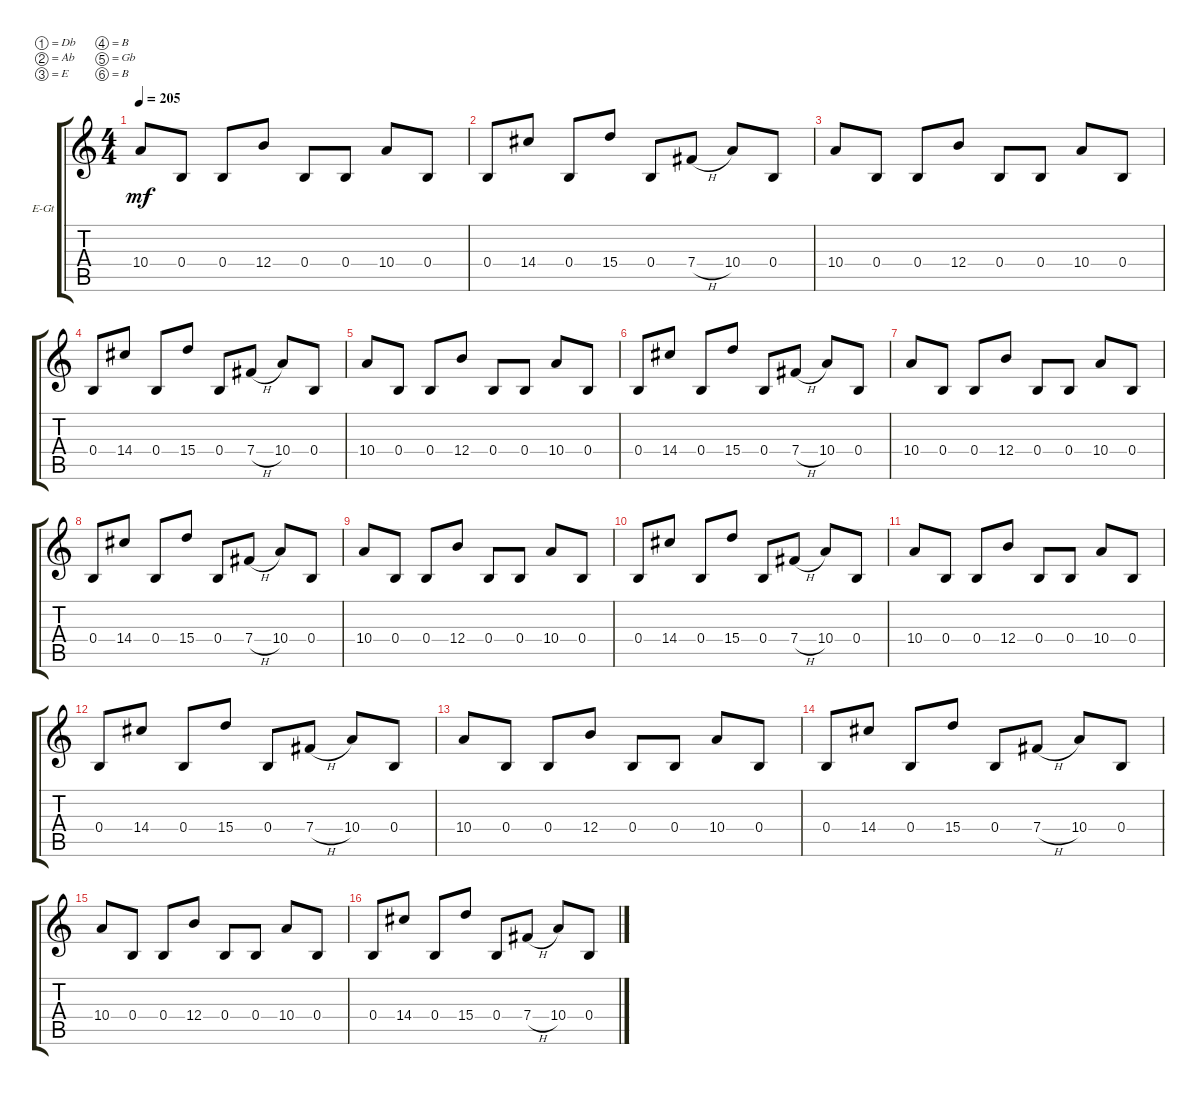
\defaultSystemsLayout 4
\bracketExtendMode groupsimilarinstruments
\firstSystemTrackNameOrientation horizontal
\otherSystemsTrackNameOrientation horizontal
\track ("Electric Guitar" "E-Gt") {instrument overdrivenguitar}
\staff {score tabs}
\tuning (Db4 Ab3 E3 B2 Gb2 B1)
\ts (4 4)
\tempo 205
\clef g2
\scale
0.333333
\ks c
10.4.8{dy mf} 0.4.8 0.4.8 12.4.8 0.4.8 0.4.8 10.4.8 0.4.8 |
\scale
0.333333 0.4.8 14.4.8 0.4.8 15.4.8 0.4.8 7.4{h}.8 10.4.8 0.4.8 |
\scale
0.333333 10.4.8 0.4.8 0.4.8 12.4.8 0.4.8 0.4.8 10.4.8 0.4.8 |
\scale
0.333333 0.4.8 14.4.8 0.4.8 15.4.8 0.4.8 7.4{h}.8 10.4.8 0.4.8 |
\scale
0.333333 10.4.8 0.4.8 0.4.8 12.4.8 0.4.8 0.4.8 10.4.8 0.4.8 |
\scale
0.333333 0.4.8 14.4.8 0.4.8 15.4.8 0.4.8 7.4{h}.8 10.4.8 0.4.8 |
\scale
0.333333 10.4.8 0.4.8 0.4.8 12.4.8 0.4.8 0.4.8 10.4.8 0.4.8 |
\scale
0.333333 0.4.8 14.4.8 0.4.8 15.4.8 0.4.8 7.4{h}.8 10.4.8 0.4.8 |
\scale
0.333333 10.4.8 0.4.8 0.4.8 12.4.8 0.4.8 0.4.8 10.4.8 0.4.8 |
\scale
0.333333 0.4.8 14.4.8 0.4.8 15.4.8 0.4.8 7.4{h}.8 10.4.8 0.4.8 |
\scale
0.333333 10.4.8 0.4.8 0.4.8 12.4.8 0.4.8 0.4.8 10.4.8 0.4.8 |
\scale
0.333333 0.4.8 14.4.8 0.4.8 15.4.8 0.4.8 7.4{h}.8 10.4.8 0.4.8 |
\scale
0.333333 10.4.8 0.4.8 0.4.8 12.4.8 0.4.8 0.4.8 10.4.8 0.4.8 |
\scale
0.333333 0.4.8 14.4.8 0.4.8 15.4.8 0.4.8 7.4{h}.8 10.4.8 0.4.8 |
\scale
0.333333 10.4.8 0.4.8 0.4.8 12.4.8 0.4.8 0.4.8 10.4.8 0.4.8 |
\scale
0.333333 0.4.8 14.4.8 0.4.8 15.4.8 0.4.8 7.4{h}.8 10.4.8 0.4.8
